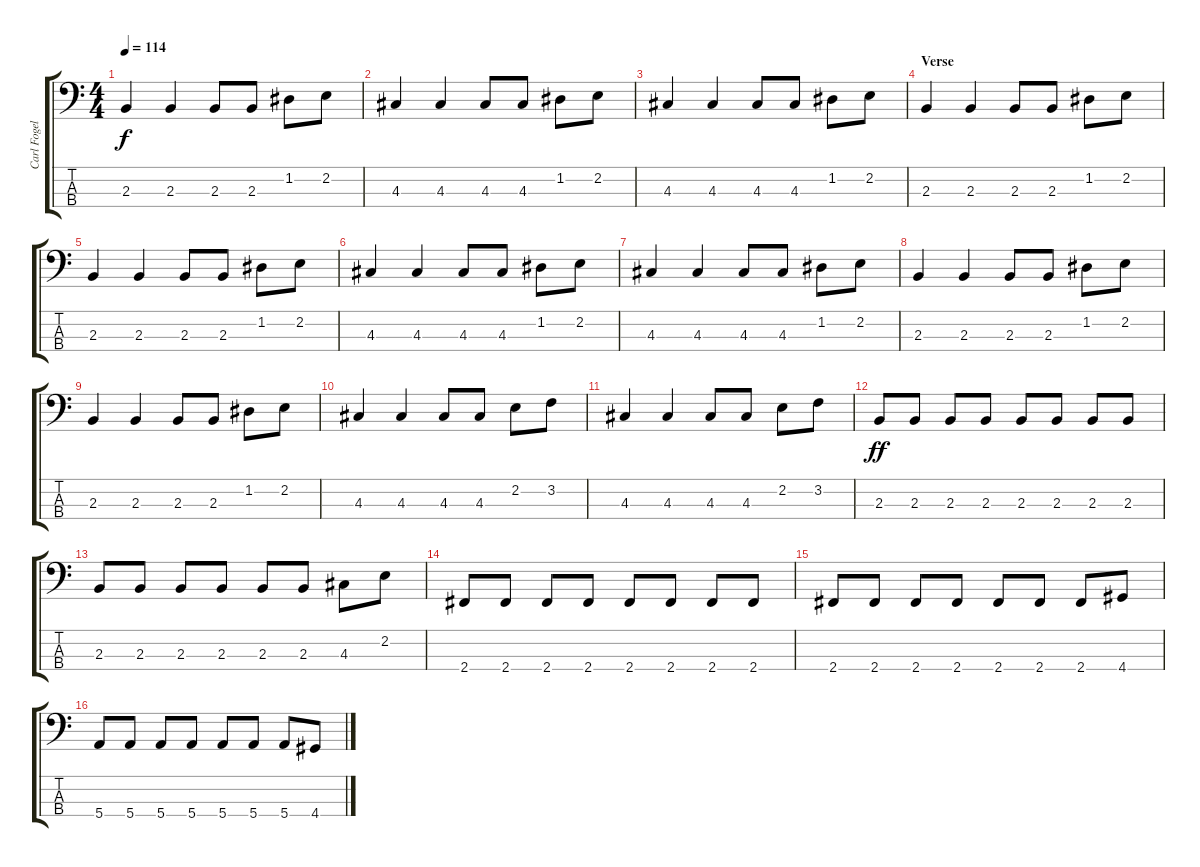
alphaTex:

\track ("Carl Fogelklou - Bass" "Carl Fogel") {instrument electricbasspick}
\staff {score tabs}
\tuning (G2 D2 A1 E1) {hide}
\ts (4 4)
\tempo 114
\clef f4
\ks c
2.3.4{dy f} 2.3.4 2.3.8 2.3.8 1.2.8 2.2.8 |
4.3.4 4.3.4 4.3.8 4.3.8 1.2.8 2.2.8 |
4.3.4 4.3.4 4.3.8 4.3.8 1.2.8 2.2.8 |
\section ("" "Verse")
2.3.4 2.3.4 2.3.8 2.3.8 1.2.8 2.2.8 |
2.3.4 2.3.4 2.3.8 2.3.8 1.2.8 2.2.8 |
4.3.4 4.3.4 4.3.8 4.3.8 1.2.8 2.2.8 |
4.3.4 4.3.4 4.3.8 4.3.8 1.2.8 2.2.8 |
2.3.4 2.3.4 2.3.8 2.3.8 1.2.8 2.2.8 |
2.3.4 2.3.4 2.3.8 2.3.8 1.2.8 2.2.8 |
4.3.4 4.3.4 4.3.8 4.3.8 2.2.8 3.2.8 |
4.3.4 4.3.4 4.3.8 4.3.8 2.2.8 3.2.8 |
2.3.8{dy ff} 2.3.8 2.3.8 2.3.8 2.3.8 2.3.8 2.3.8 2.3.8 |
2.3.8 2.3.8 2.3.8 2.3.8 2.3.8 2.3.8 4.3.8 2.2.8 |
2.4.8 2.4.8 2.4.8 2.4.8 2.4.8 2.4.8 2.4.8 2.4.8 |
2.4.8 2.4.8 2.4.8 2.4.8 2.4.8 2.4.8 2.4.8 4.4.8 |
5.4.8 5.4.8 5.4.8 5.4.8 5.4.8 5.4.8 5.4.8 4.4.8
